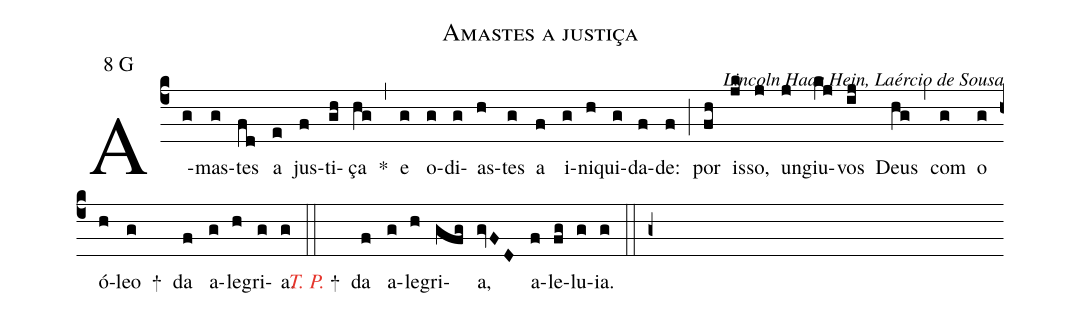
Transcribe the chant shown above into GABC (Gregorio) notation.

name: Amastes a justiça;
mode: 8;
mode-differentia: G;
commentary: Lincoln Haas Hein, Laércio de Sousa;
%%
(c4)

A(g)mas(g)tes(fd) a(e) jus(f)ti(gh)ça(hg) *(,) e(g) o(g)di(g)as(h)tes(g) a(f) i(g)ni(h)qui(g)da(f)de:(f) (;) por(fh) is(jk)so,(j) un(j)giu-(kj)vos(ij) Deus(hg) (,) com(g) o(g) ó(h)leo(g) +() da(f) a(g)le(h)gri(g)a.(g) (::)

<nlba><c><i>T. P.</i></c> +() da</nlba>(f) a(g)le(h)gri(gfg)a,(gvFD) a(f)le(fg)lu(g)ia.(g)

(::g+)
